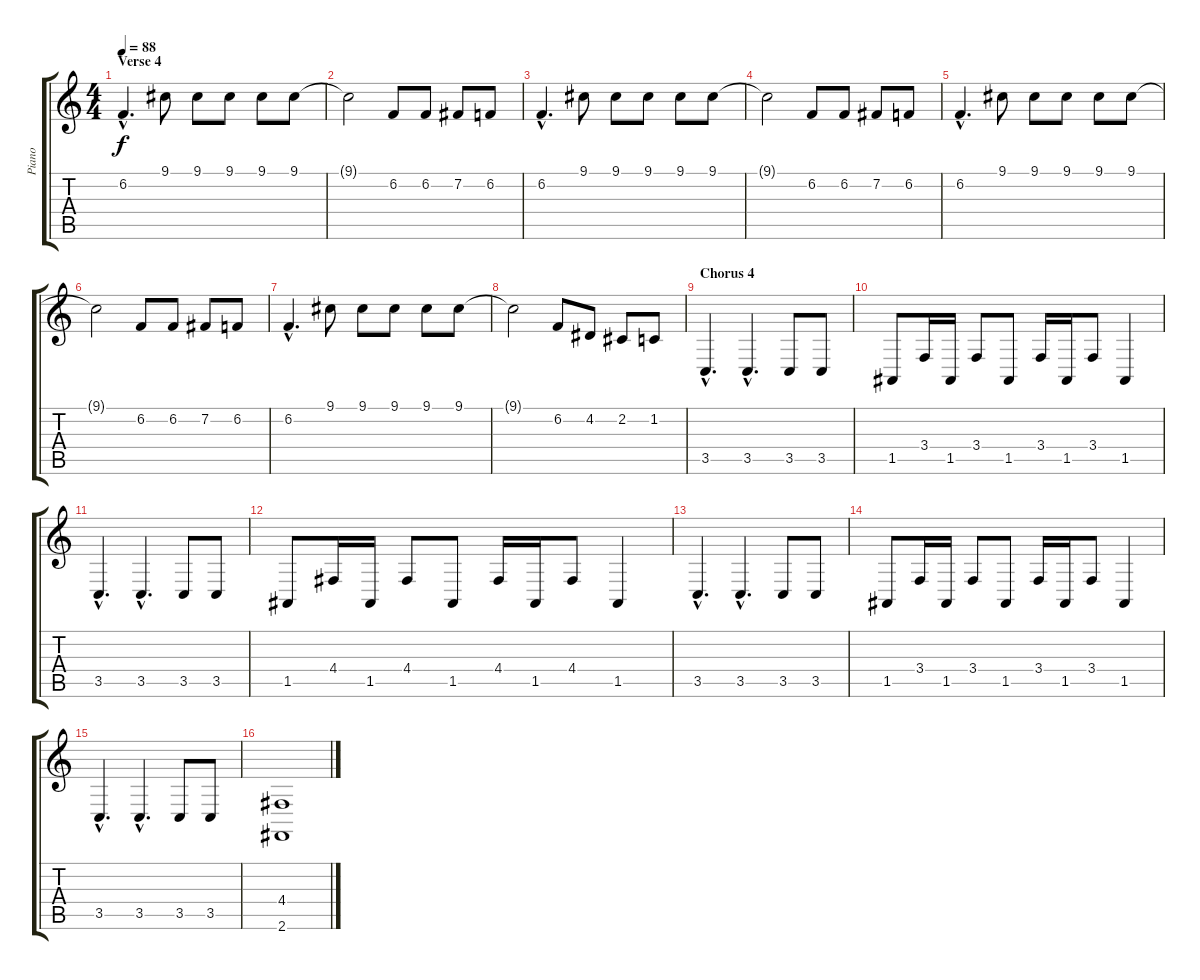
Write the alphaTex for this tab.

\track ("Piano " "Piano ") {instrument acousticgrandpiano}
\staff {score tabs}
\tuning (E4 B3 G3 D3 A2 E2) {hide}
\ts (4 4)
\section ("" "Verse 4")
\tempo 88
\clef g2
\ks c
6.2{hac}.4{d dy f} 9.1.8 9.1.8 9.1.8 9.1.8 9.1.8 |
9.1{t}.2 6.2.8 6.2.8 7.2.8 6.2.8 |
6.2{hac}.4{d} 9.1.8 9.1.8 9.1.8 9.1.8 9.1.8 |
9.1{t}.2 6.2.8 6.2.8 7.2.8 6.2.8 |
6.2{hac}.4{d} 9.1.8 9.1.8 9.1.8 9.1.8 9.1.8 |
9.1{t}.2 6.2.8 6.2.8 7.2.8 6.2.8 |
6.2{hac}.4{d} 9.1.8 9.1.8 9.1.8 9.1.8 9.1.8 |
9.1{t}.2 6.2.8 4.2.8 2.2.8 1.2.8 |
\section ("" "Chorus 4")
3.5{hac}.4{d} 3.5{hac}.4{d} 3.5.8 3.5.8 |
1.5.8 3.4.16 1.5.16 3.4.8 1.5.8 3.4.16 1.5.16 3.4.8 1.5.4 |
3.5{hac}.4{d} 3.5{hac}.4{d} 3.5.8 3.5.8 |
1.5.8 4.4.16 1.5.16 4.4.8 1.5.8 4.4.16 1.5.16 4.4.8 1.5.4 |
3.5{hac}.4{d} 3.5{hac}.4{d} 3.5.8 3.5.8 |
1.5.8 3.4.16 1.5.16 3.4.8 1.5.8 3.4.16 1.5.16 3.4.8 1.5.4 |
3.5{hac}.4{d} 3.5{hac}.4{d} 3.5.8 3.5.8 |
(4.4 2.6).1
